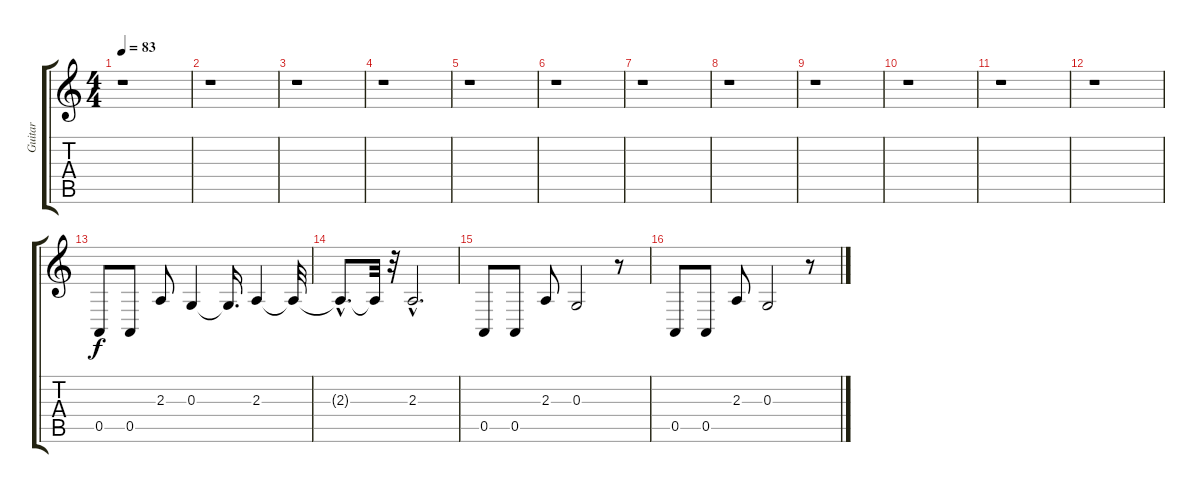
\track ("Guitar" "Guitar") {instrument fx8scifi}
\staff {score tabs}
\tuning (E4 B3 G3 D3 A2 E2) {hide}
\ts (4 4)
\tempo 83
\clef g2
\ks c
r.1{dy f} |
r.1 |
r.1 |
r.1 |
r.1 |
r.1 |
r.1 |
r.1 |
r.1 |
r.1 |
r.1 |
r.1 |
0.5.8 0.5.8 2.3.8 0.3.4 0.3{t}.16{d} 2.3.4 2.3{t}.32 |
2.3{hac t}.8{d} 2.3{t}.32 r.32 2.3{hac}.2{d} |
0.5.8 0.5.8 2.3.8 0.3.2 r.8 |
0.5.8 0.5.8 2.3.8 0.3.2 r.8
